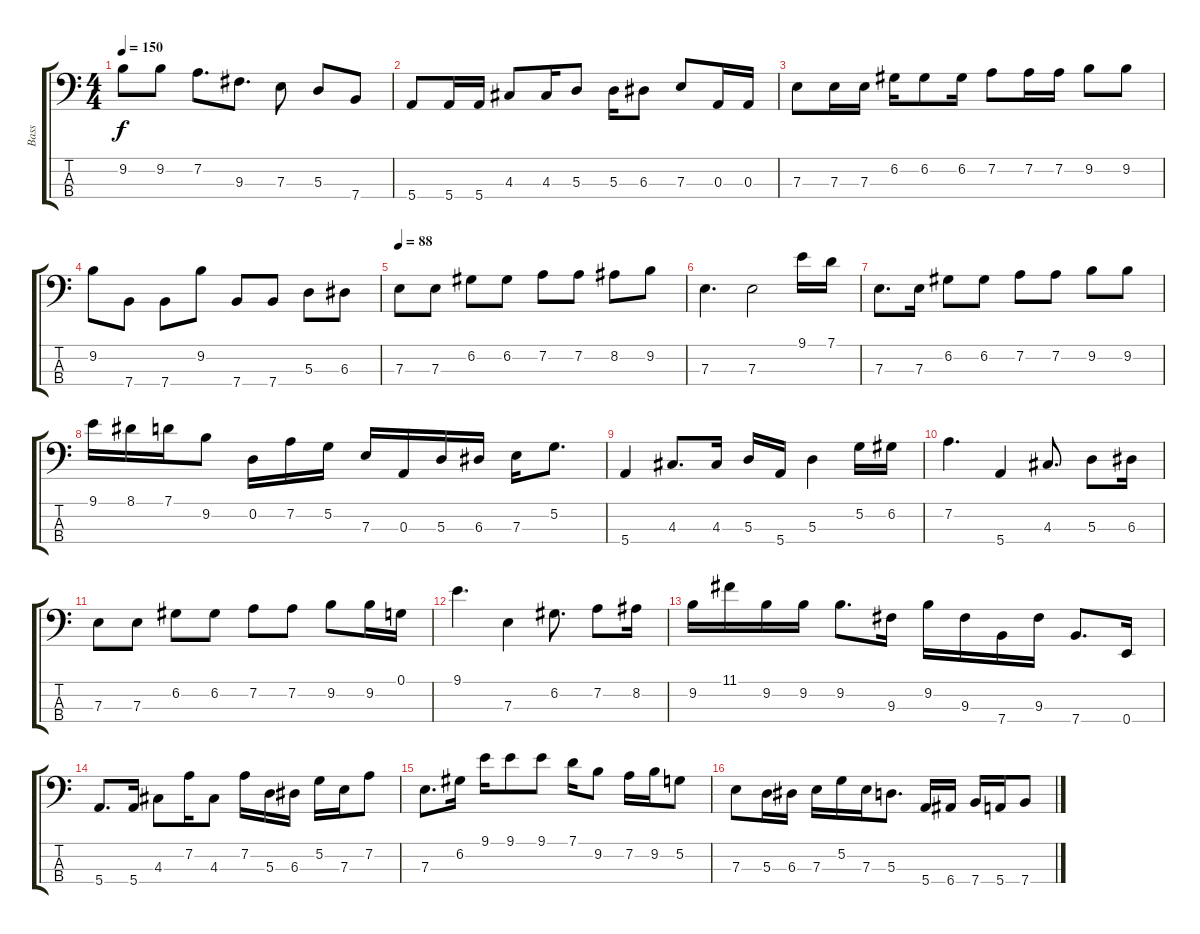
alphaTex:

\track ("Bass" "Bass") {instrument electricbassfinger}
\staff {score tabs}
\tuning (G2 D2 A1 E1) {hide}
\ts (4 4)
\tempo 150
\clef f4
\ks c
9.2.8{dy f} 9.2.8 7.2.8{d} 9.3.8{d} 7.3.8 5.3.8 7.4.8 |
5.4.8 5.4.16 5.4.16 4.3.8 4.3.16 5.3.8 5.3.16 6.3.8 7.3.8 0.3.16 0.3.16 |
7.3.8 7.3.16 7.3.16 6.2.16 6.2.8 6.2.16 7.2.8 7.2.16 7.2.16 9.2.8 9.2.8 |
9.2.8 7.4.8 7.4.8 9.2.8 7.4.8 7.4.8 5.3.8 6.3.8 |
\tempo 88
7.3.8 7.3.8 6.2.8 6.2.8 7.2.8 7.2.8 8.2.8 9.2.8 |
7.3.4{d} 7.3.2 9.1.16 7.1.16 |
7.3.8{d} 7.3.16 6.2.8 6.2.8 7.2.8 7.2.8 9.2.8 9.2.8 |
9.1.16 8.1.16 7.1.16 9.2.8 0.2.16 7.2.16 5.2.16 7.3.16 0.3.16 5.3.16 6.3.16 7.3.16 5.2.8{d} |
5.4.4 4.3.8{d} 4.3.16 5.3.16 5.4.16 5.3.4 5.2.16 6.2.16 |
7.2.4{d} 5.4.4 4.3.8{d} 5.3.8 6.3.16 |
7.3.8 7.3.8 6.2.8 6.2.8 7.2.8 7.2.8 9.2.8 9.2.16 0.1.16 |
9.1.4{d} 7.3.4 6.2.8{d} 7.2.8 8.2.16 |
9.2.16 11.1.16 9.2.16 9.2.16 9.2.8{d} 9.3.16 9.2.16 9.3.16 7.4.16 9.3.16 7.4.8{d} 0.4.16 |
5.4.8{d} 5.4.16 4.3.8 7.2.16 4.3.8 7.2.16 5.3.16 6.3.16 5.2.16 7.3.16 7.2.8 |
7.3.8{d} 6.2.16 9.1.16 9.1.8 9.1.8 7.1.16 9.2.8 7.2.16 9.2.16 5.2.8 |
7.3.8 5.3.16 6.3.16 7.3.16 5.2.16 7.3.16 5.3.8{d} 5.4.16 6.4.16 7.4.16 5.4.16 7.4.8
